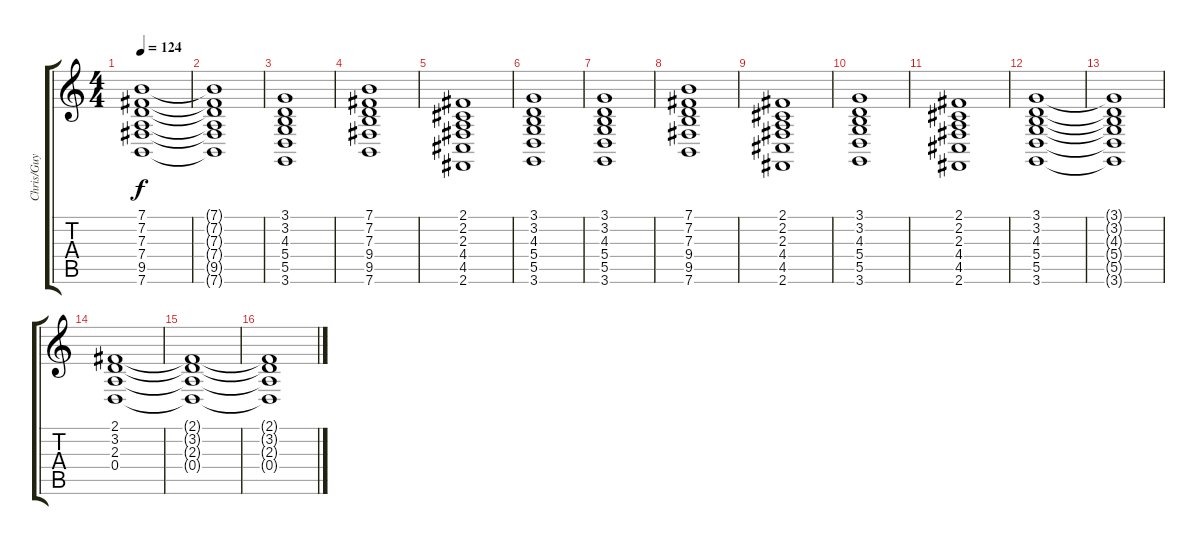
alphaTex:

\track ("Chris/Guy (piano)" "Chris/Guy ") {instrument acousticgrandpiano}
\staff {score tabs}
\tuning (E4 B3 G3 D3 A2 E2) {hide}
\ts (4 4)
\tempo 124
\clef g2
\ks c
(7.1 7.2 7.3 7.4 9.5 7.6).1{dy f} |
(7.1{t} 7.2{t} 7.3{t} 7.4{t} 9.5{t} 7.6{t}).1 |
(3.1 3.2 4.3 5.4 5.5 3.6).1 |
(7.1 7.2 7.3 9.4 9.5 7.6).1 |
(2.1 2.2 2.3 4.4 4.5 2.6).1 |
(3.1 3.2 4.3 5.4 5.5 3.6).1 |
(3.1 3.2 4.3 5.4 5.5 3.6).1 |
(7.1 7.2 7.3 9.4 9.5 7.6).1 |
(2.1 2.2 2.3 4.4 4.5 2.6).1 |
(3.1 3.2 4.3 5.4 5.5 3.6).1 |
(2.1 2.2 2.3 4.4 4.5 2.6).1 |
(3.1 3.2 4.3 5.4 5.5 3.6).1 |
(3.1{t} 3.2{t} 4.3{t} 5.4{t} 5.5{t} 3.6{t}).1 |
(2.1 3.2 2.3 0.4).1 |
(2.1{t} 3.2{t} 2.3{t} 0.4{t}).1 |
(2.1{t} 3.2{t} 2.3{t} 0.4{t}).1
